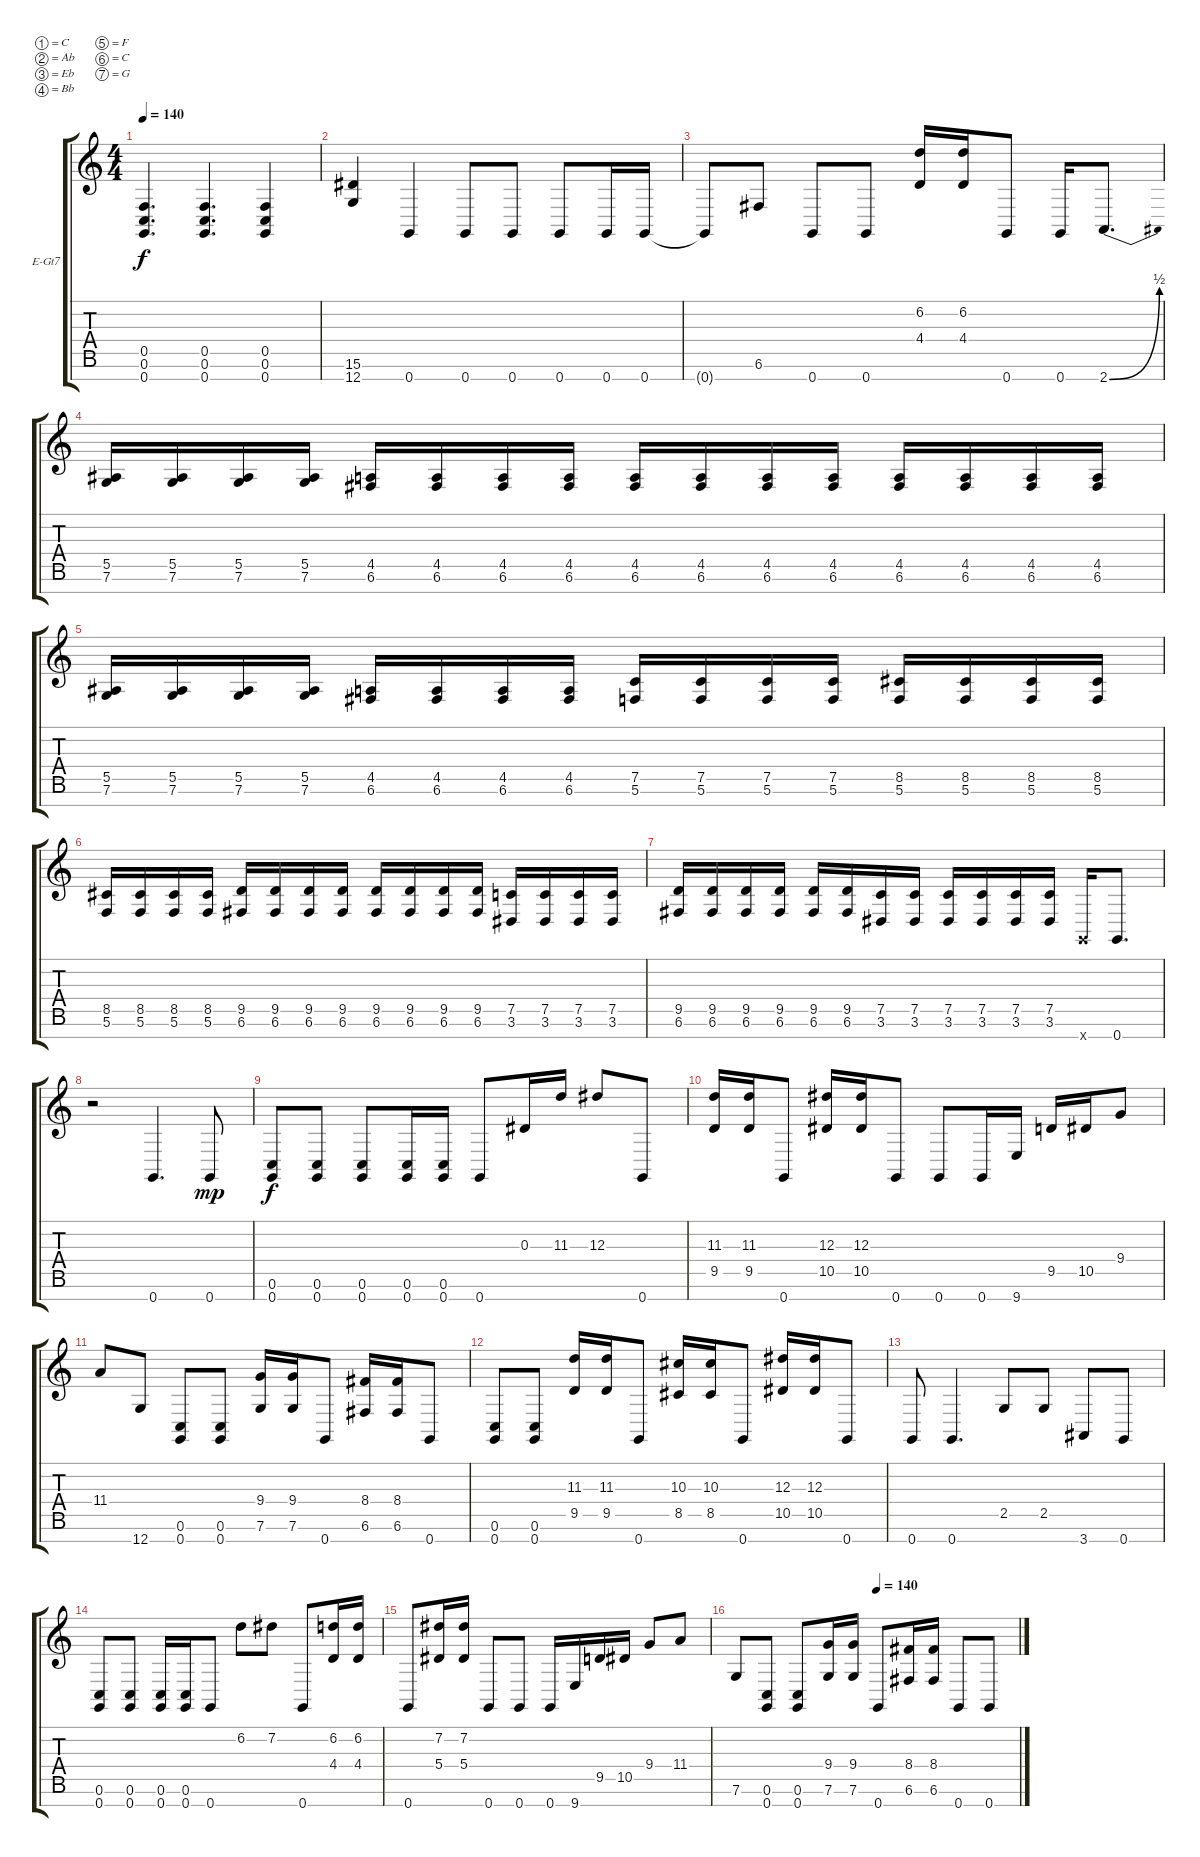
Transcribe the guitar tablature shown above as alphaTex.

\bracketExtendMode groupsimilarinstruments
\firstSystemTrackNameOrientation horizontal
\otherSystemsTrackNameOrientation horizontal
\track ("Daniel" "E-Gt7") {instrument distortionguitar}
\staff {score tabs}
\tuning (C4 Ab3 Eb3 Bb2 F2 C2 G1)
\ts (4 4)
\tempo 140
\clef g2
\ks c
(0.5 0.6 0.7).4{d dy f} (0.5 0.6 0.7).4{d} (0.5 0.6 0.7).4 |
(15.6 12.7).4 0.7.4 0.7.8 0.7.8 0.7.8 0.7.16 0.7.16 |
0.7{t}.8 6.6.8 0.7.8 0.7.8 (6.2 4.4).16 (6.2 4.4).16 0.7.8 0.7.16 2.7{be (bend 0 0 60 2)}.8{d} |
(5.5 7.6).16 (5.5 7.6).16 (5.5 7.6).16 (5.5 7.6).16 (4.5 6.6).16 (4.5 6.6).16 (4.5 6.6).16 (4.5 6.6).16 (4.5 6.6).16 (4.5 6.6).16 (4.5 6.6).16 (4.5 6.6).16 (4.5 6.6).16 (4.5 6.6).16 (4.5 6.6).16 (4.5 6.6).16 |
(5.5 7.6).16 (5.5 7.6).16 (5.5 7.6).16 (5.5 7.6).16 (4.5 6.6).16 (4.5 6.6).16 (4.5 6.6).16 (4.5 6.6).16 (7.5 5.6).16 (7.5 5.6).16 (7.5 5.6).16 (7.5 5.6).16 (8.5 5.6).16 (8.5 5.6).16 (8.5 5.6).16 (8.5 5.6).16 |
(8.5 5.6).16 (8.5 5.6).16 (8.5 5.6).16 (8.5 5.6).16 (9.5 6.6).16 (9.5 6.6).16 (9.5 6.6).16 (9.5 6.6).16 (9.5 6.6).16 (9.5 6.6).16 (9.5 6.6).16 (9.5 6.6).16 (7.5 3.6).16 (7.5 3.6).16 (7.5 3.6).16 (7.5 3.6).16 |
(9.5 6.6).16 (9.5 6.6).16 (9.5 6.6).16 (9.5 6.6).16 (9.5 6.6).16 (9.5 6.6).16 (7.5 3.6).16 (7.5 3.6).16 (7.5 3.6).16 (7.5 3.6).16 (7.5 3.6).16 (7.5 3.6).16 0.7{x}.16 0.7.8{d} |
r.2 0.7.4{d} 0.7.8{dy mp} |
(0.6 0.7).8{dy f} (0.6 0.7).8 (0.6 0.7).8 (0.6 0.7).16 (0.6 0.7).16 0.7.8 0.3.16 11.3.16 12.3.8 0.7.8 |
(11.3 9.5).16 (11.3 9.5).16 0.7.8 (12.3 10.5).16 (12.3 10.5).16 0.7.8 0.7.8 0.7.16 9.7.16 9.5.16 10.5.16 9.4.8 |
11.4.8 12.7.8 (0.6 0.7).8 (0.6 0.7).8 (9.4 7.6).16 (9.4 7.6).16 0.7.8 (8.4 6.6).16 (8.4 6.6).16 0.7.8 |
(0.6 0.7).8 (0.6 0.7).8 (11.3 9.5).16 (11.3 9.5).16 0.7.8 (10.3 8.5).16 (10.3 8.5).16 0.7.8 (12.3 10.5).16 (12.3 10.5).16 0.7.8 |
0.7.8 0.7.4{d} 2.5.8 2.5.8 3.7.8 0.7.8 |
(0.6 0.7).8 (0.6 0.7).8 (0.6 0.7).16 (0.6 0.7).16 0.7.8 6.2.8 7.2.8 0.7.8 (6.2 4.4).16 (6.2 4.4).16 |
0.7.8 (7.2 5.4).16 (7.2 5.4).16 0.7.8 0.7.8 0.7.16 9.7.16 9.5.16 10.5.16 9.4.8 11.4.8 |
\tempo (140 0.5)
7.6.8 (0.6 0.7).8 (0.6 0.7).8 (9.4 7.6).16 (9.4 7.6).16 0.7.8 (8.4 6.6).16 (8.4 6.6).16 0.7.8 0.7.8
